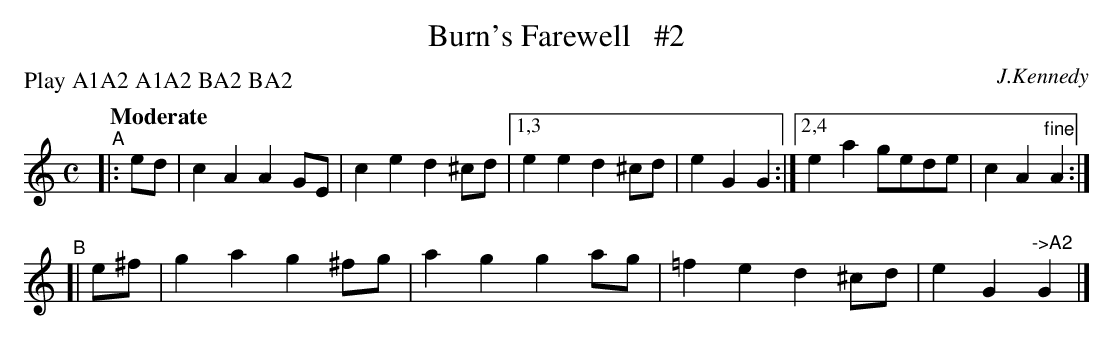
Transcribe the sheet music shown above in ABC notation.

X:1
T: Burn's Farewell   #2
O: J.Kennedy
Q: "Moderate"
P: Play A1A2 A1A2 BA2 BA2
M: C
L: 1/8
K: Am
"^A"|: ed  | c2A2 A2GE  | c2e2 d2^cd |1,3 e2e2 d2^cd | e2G2 G2 :|2,4 e2a2 gede  | c2A2 "^fine"A2 :|
"^B"[| e^f | g2a2 g2^fg | a2g2 g2ag  |=f2e2 d2^cd | e2G2 "^->A2"G2 |]
